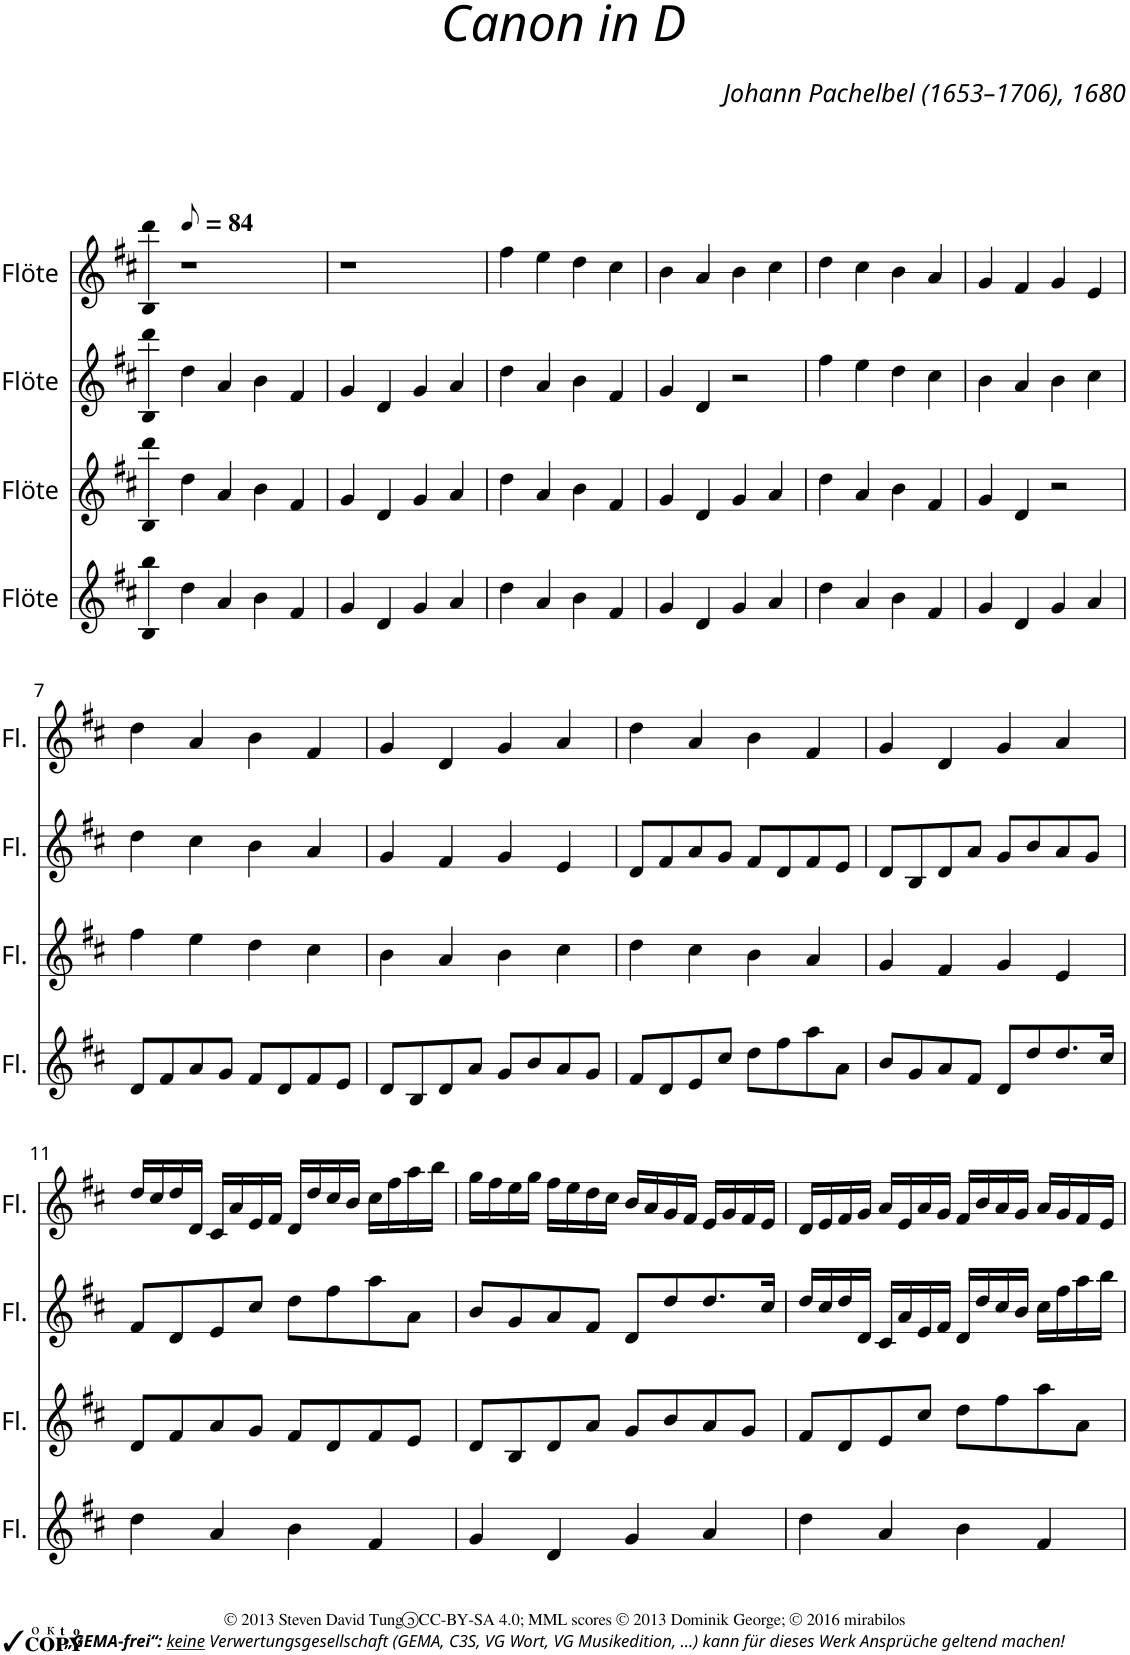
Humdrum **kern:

**kern	**kern	**kern	**kern
*part4	*part3	*part2	*part1
*staff4	*staff3	*staff2	*staff1
*I"Flöte	*I"Flöte	*I"Flöte	*I"Flöte
*I'Fl.	*I'Fl.	*I'Fl.	*I'Fl.
*clefG2	*clefG2	*clefG2	*clefG2
*k[f#c#]	*k[f#c#]	*k[f#c#]	*k[f#c#]
=1	=1	=1	=1
4dd\	4dd\	4dd\	1r
4a/	4a/	4a/	.
4b\	4b\	4b\	.
4f#/	4f#/	4f#/	.
=2	=2	=2	=2
4g/	4g/	4g/	1r
4d/	4d/	4d/	.
4g/	4g/	4g/	.
4a/	4a/	4a/	.
=3	=3	=3	=3
4dd\	4dd\	4dd\	4ff#\
4a/	4a/	4a/	4ee\
4b\	4b\	4b\	4dd\
4f#/	4f#/	4f#/	4cc#\
=4	=4	=4	=4
4g/	4g/	4g/	4b\
4d/	4d/	4d/	4a/
4g/	4g/	2r	4b\
4a/	4a/	.	4cc#\
=5	=5	=5	=5
4dd\	4dd\	4ff#\	4dd\
4a/	4a/	4ee\	4cc#\
4b\	4b\	4dd\	4b\
4f#/	4f#/	4cc#\	4a/
=6	=6	=6	=6
4g/	4g/	4b\	4g/
4d/	4d/	4a/	4f#/
4g/	2r	4b\	4g/
4a/	.	4cc#\	4e/
!!LO:LB:g=z
=7	=7	=7	=7
8d/L	4ff#\	4dd\	4dd\
8f#/	.	.	.
8a/	4ee\	4cc#\	4a/
8g/J	.	.	.
8f#/L	4dd\	4b\	4b\
8d/	.	.	.
8f#/	4cc#\	4a/	4f#/
8e/J	.	.	.
=8	=8	=8	=8
8d/L	4b\	4g/	4g/
8B/	.	.	.
8d/	4a/	4f#/	4d/
8a/J	.	.	.
8g/L	4b\	4g/	4g/
8b/	.	.	.
8a/	4cc#\	4e/	4a/
8g/J	.	.	.
=9	=9	=9	=9
8f#/L	4dd\	8d/L	4dd\
8d/	.	8f#/	.
8e/	4cc#\	8a/	4a/
8cc#/J	.	8g/J	.
8dd\L	4b\	8f#/L	4b\
8ff#\	.	8d/	.
8aa\	4a/	8f#/	4f#/
8a\J	.	8e/J	.
=10	=10	=10	=10
8b/L	4g/	8d/L	4g/
8g/	.	8B/	.
8a/	4f#/	8d/	4d/
8f#/J	.	8a/J	.
8d/L	4g/	8g/L	4g/
8dd/	.	8b/	.
8.dd/	4e/	8a/	4a/
.	.	8g/J	.
16cc#/Jk	.	.	.
!!LO:LB:g=z
=11	=11	=11	=11
4dd\	8d/L	8f#/L	16dd/LL
.	.	.	16cc#/
.	8f#/	8d/	16dd/
.	.	.	16d/JJ
4a/	8a/	8e/	16c#/LL
.	.	.	16a/
.	8g/J	8cc#/J	16e/
.	.	.	16f#/JJ
4b\	8f#/L	8dd\L	16d/LL
.	.	.	16dd/
.	8d/	8ff#\	16cc#/
.	.	.	16b/JJ
4f#/	8f#/	8aa\	16cc#\LL
.	.	.	16ff#\
.	8e/J	8a\J	16aa\
.	.	.	16bb\JJ
=12	=12	=12	=12
4g/	8d/L	8b/L	16gg\LL
.	.	.	16ff#\
.	8B/	8g/	16ee\
.	.	.	16gg\JJ
4d/	8d/	8a/	16ff#\LL
.	.	.	16ee\
.	8a/J	8f#/J	16dd\
.	.	.	16cc#\JJ
4g/	8g/L	8d/L	16b/LL
.	.	.	16a/
.	8b/	8dd/	16g/
.	.	.	16f#/JJ
4a/	8a/	8.dd/	16e/LL
.	.	.	16g/
.	8g/J	.	16f#/
.	.	16cc#/Jk	16e/JJ
=13	=13	=13	=13
4dd\	8f#/L	16dd/LL	16d/LL
.	.	16cc#/	16e/
.	8d/	16dd/	16f#/
.	.	16d/JJ	16g/JJ
4a/	8e/	16c#/LL	16a/LL
.	.	16a/	16e/
.	8cc#/J	16e/	16a/
.	.	16f#/JJ	16g/JJ
4b\	8dd\L	16d/LL	16f#/LL
.	.	16dd/	16b/
.	8ff#\	16cc#/	16a/
.	.	16b/JJ	16g/JJ
4f#/	8aa\	16cc#\LL	16a/LL
.	.	16ff#\	16g/
.	8a\J	16aa\	16f#/
.	.	16bb\JJ	16e/JJ
=	=	=	=
*-	*-	*-	*-
